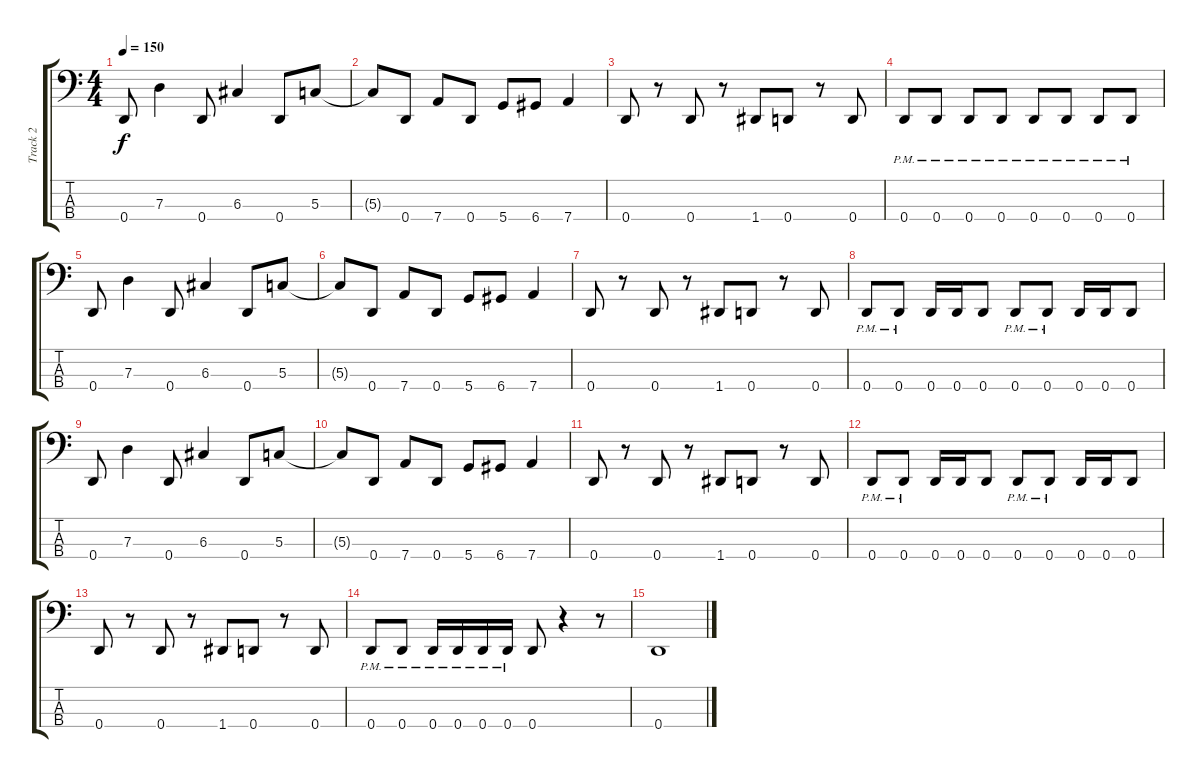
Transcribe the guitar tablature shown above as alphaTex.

\track ("Track 2" "Track 2") {instrument electricbassfinger}
\staff {score tabs}
\tuning (F2 C2 G1 D1) {hide}
\ts (4 4)
\tempo 150
\clef f4
\ks c
0.4.8{dy f} 7.3.4 0.4.8 6.3.4 0.4.8 5.3.8 |
5.3{t}.8 0.4.8 7.4.8 0.4.8 5.4.8 6.4.8 7.4.4 |
0.4.8 r.8 0.4.8 r.8 1.4.8 0.4.8 r.8 0.4.8 |
0.4{pm}.8 0.4{pm}.8 0.4{pm}.8 0.4{pm}.8 0.4{pm}.8 0.4{pm}.8 0.4{pm}.8 0.4{pm}.8 |
0.4.8 7.3.4 0.4.8 6.3.4 0.4.8 5.3.8 |
5.3{t}.8 0.4.8 7.4.8 0.4.8 5.4.8 6.4.8 7.4.4 |
0.4.8 r.8 0.4.8 r.8 1.4.8 0.4.8 r.8 0.4.8 |
0.4{pm}.8 0.4{pm}.8 0.4.16 0.4.16 0.4.8 0.4{pm}.8 0.4{pm}.8 0.4.16 0.4.16 0.4.8 |
0.4.8 7.3.4 0.4.8 6.3.4 0.4.8 5.3.8 |
5.3{t}.8 0.4.8 7.4.8 0.4.8 5.4.8 6.4.8 7.4.4 |
0.4.8 r.8 0.4.8 r.8 1.4.8 0.4.8 r.8 0.4.8 |
0.4{pm}.8 0.4{pm}.8 0.4.16 0.4.16 0.4.8 0.4{pm}.8 0.4{pm}.8 0.4.16 0.4.16 0.4.8 |
0.4.8 r.8 0.4.8 r.8 1.4.8 0.4.8 r.8 0.4.8 |
0.4{pm}.8 0.4{pm}.8 0.4{pm}.16 0.4{pm}.16 0.4{pm}.16 0.4{pm}.16 0.4.8 r.4 r.8 |
0.4.1
